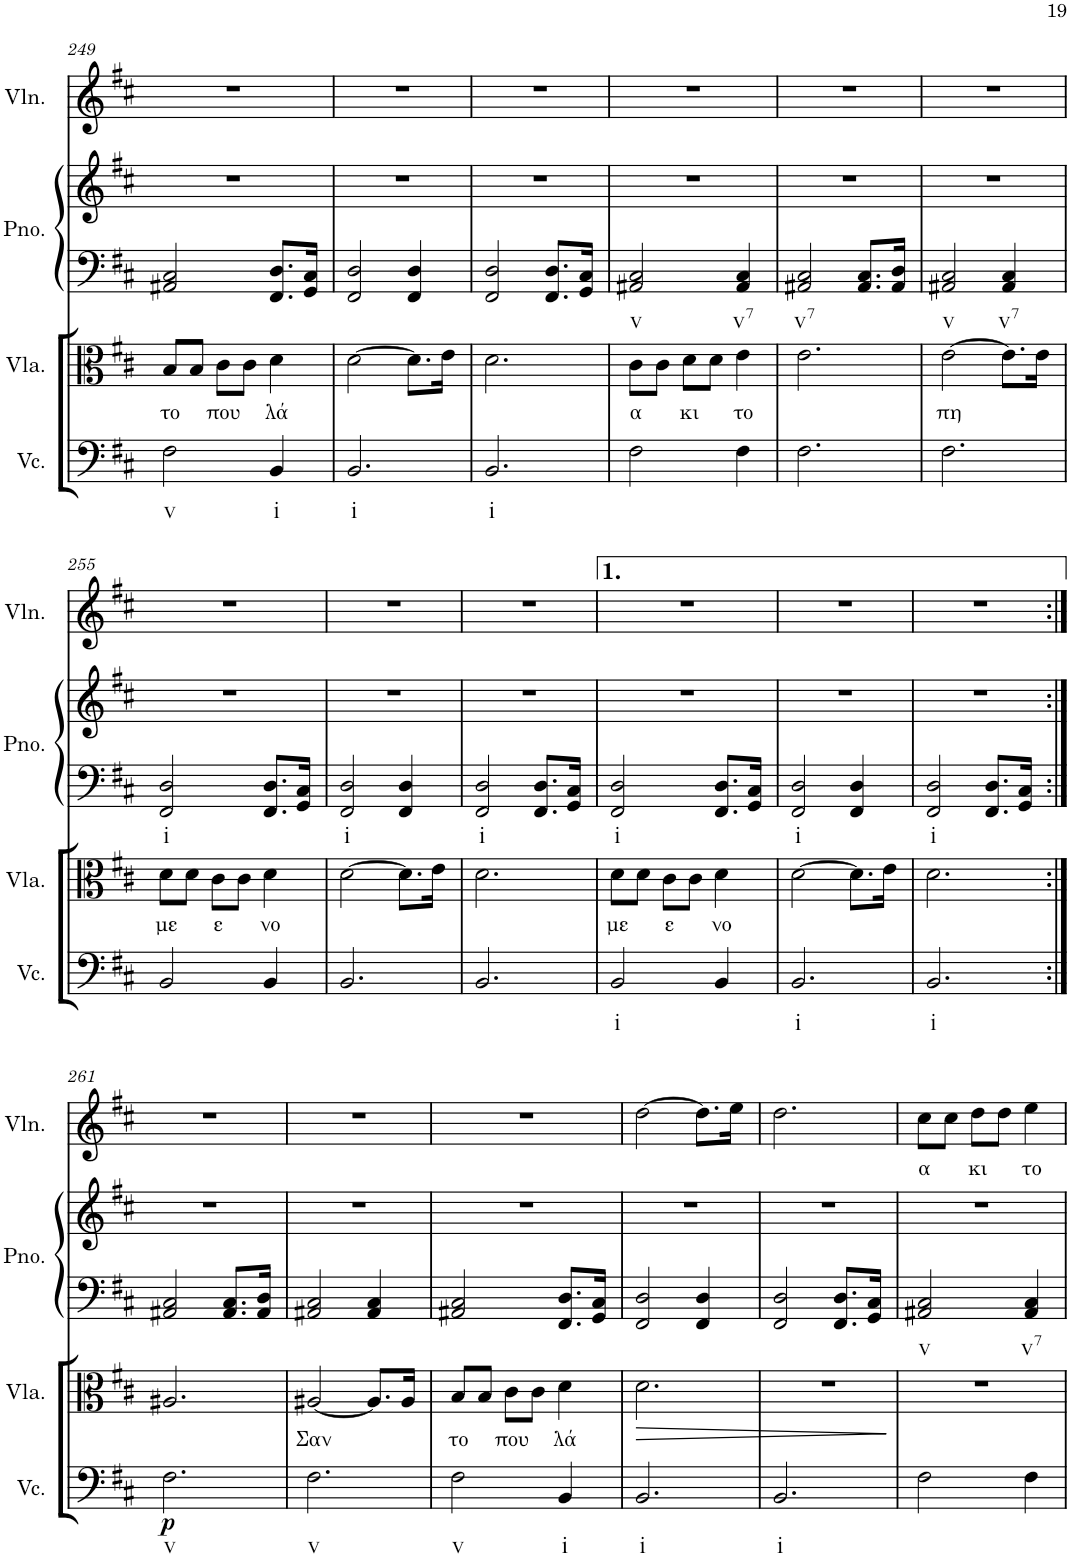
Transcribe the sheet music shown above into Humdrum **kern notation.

**kern	**dynam	**kern	**text	**dynam	**kern	**kern	**kern	**text
*part4	*part4	*part3	*part3	*part3	*part2	*part2	*part1	*part1
*staff5	*staff5	*staff4	*staff4	*staff4	*staff3	*staff2	*staff1	*staff1
*I"Violoncello	*	*I"Viola	*	*	*I"Grand Piano	*	*I"Violin	*
*I'Vc.	*	*I'Vla.	*	*	*I'Pno.	*	*I'Vln.	*
!!LO:PB:g=z
*clefF4	*	*clefC3	*	*	*clefF4	*clefG2	*clefG2	*
*k[f#c#]	*	*k[f#c#]	*	*	*k[f#c#]	*k[f#c#]	*k[f#c#]	*
*M3/4	*	*M3/4	*	*	*M3/4	*M3/4	*M3/4	*
=249	=249	=249	=249	=249	=249	=249	=249	=249
!LO:TX:b:t=v	!	!	!	!	!	!	!	!
!	!	!	!LO:LY:b	!	!	!	!	!
2F#\	.	8B/L	το	.	2AA#X/ 2C#/	2.r	2.r	.
.	.	8B/J	.	.	.	.	.	.
!	!	!	!LO:LY:b	!	!	!	!	!
.	.	8c#\L	που	.	.	.	.	.
.	.	8c#\J	.	.	.	.	.	.
!LO:TX:b:t=i	!	!	!	!	!	!	!	!
!	!	!	!LO:LY:b	!	!	!	!	!
4BB/	.	4d\	λά	.	8.FF#/ 8.D/L	.	.	.
.	.	.	.	.	16GG/ 16C#/Jk	.	.	.
=250	=250	=250	=250	=250	=250	=250	=250	=250
!LO:TX:b:t=i	!	!	!	!	!	!	!	!
2.BB/	.	[2d\	.	.	2FF#/ 2D/	2.r	2.r	.
.	.	8.d\L]	.	.	4FF#/ 4D/	.	.	.
.	.	16e\Jk	.	.	.	.	.	.
=251	=251	=251	=251	=251	=251	=251	=251	=251
!LO:TX:b:t=i	!	!	!	!	!	!	!	!
2.BB/	.	2.d\	.	.	2FF#/ 2D/	2.r	2.r	.
.	.	.	.	.	8.FF#/ 8.D/L	.	.	.
.	.	.	.	.	16GG/ 16C#/Jk	.	.	.
=252	=252	=252	=252	=252	=252	=252	=252	=252
!	!	!	!LO:LY:b	!	!	!	!	!
2F#\	.	8c#\L	α	.	2AA#X/ 2C#/	2.r	2.r	.
.	.	8c#\J	.	.	.	.	.	.
!	!	!	!LO:LY:b	!	!	!	!	!
.	.	8d\L	κι	.	.	.	.	.
.	.	8d\J	.	.	.	.	.	.
!	!	!	!LO:LY:b	!	!	!	!	!
4F#\	.	4e\	το	.	4AA#/ 4C#/	.	.	.
=253	=253	=253	=253	=253	=253	=253	=253	=253
2.F#\	.	2.e\	.	.	2AA#X/ 2C#/	2.r	2.r	.
.	.	.	.	.	8.AA#/ 8.C#/L	.	.	.
.	.	.	.	.	16AA#/ 16D/Jk	.	.	.
=254	=254	=254	=254	=254	=254	=254	=254	=254
!	!	!	!LO:LY:b	!	!	!	!	!
2.F#\	.	[2e\	πη	.	2AA#X/ 2C#/	2.r	2.r	.
.	.	8.e\L]	.	.	4AA#/ 4C#/	.	.	.
.	.	16e\Jk	.	.	.	.	.	.
!!LO:LB:g=z
=255	=255	=255	=255	=255	=255	=255	=255	=255
!	!	!	!LO:LY:b	!	!	!	!	!
2BB/	.	8d\L	με	.	2FF#/ 2D/	2.r	2.r	.
.	.	8d\J	.	.	.	.	.	.
!	!	!	!LO:LY:b	!	!	!	!	!
.	.	8c#\L	ε	.	.	.	.	.
.	.	8c#\J	.	.	.	.	.	.
!	!	!	!LO:LY:b	!	!	!	!	!
4BB/	.	4d\	νο	.	8.FF#/ 8.D/L	.	.	.
.	.	.	.	.	16GG/ 16C#/Jk	.	.	.
=256	=256	=256	=256	=256	=256	=256	=256	=256
2.BB/	.	[2d\	.	.	2FF#/ 2D/	2.r	2.r	.
.	.	8.d\L]	.	.	4FF#/ 4D/	.	.	.
.	.	16e\Jk	.	.	.	.	.	.
=257	=257	=257	=257	=257	=257	=257	=257	=257
2.BB/	.	2.d\	.	.	2FF#/ 2D/	2.r	2.r	.
.	.	.	.	.	8.FF#/ 8.D/L	.	.	.
.	.	.	.	.	16GG/ 16C#/Jk	.	.	.
=258	=258	=258	=258	=258	=258	=258	=258	=258
!LO:TX:b:t=i	!	!	!	!	!	!	!	!
!	!	!	!LO:LY:b	!	!	!	!	!
2BB/	.	8d\L	με	.	2FF#/ 2D/	2.r	2.r	.
.	.	8d\J	.	.	.	.	.	.
!	!	!	!LO:LY:b	!	!	!	!	!
.	.	8c#\L	ε	.	.	.	.	.
.	.	8c#\J	.	.	.	.	.	.
!	!	!	!LO:LY:b	!	!	!	!	!
4BB/	.	4d\	νο	.	8.FF#/ 8.D/L	.	.	.
.	.	.	.	.	16GG/ 16C#/Jk	.	.	.
=259	=259	=259	=259	=259	=259	=259	=259	=259
!LO:TX:b:t=i	!	!	!	!	!	!	!	!
2.BB/	.	[2d\	.	.	2FF#/ 2D/	2.r	2.r	.
.	.	8.d\L]	.	.	4FF#/ 4D/	.	.	.
.	.	16e\Jk	.	.	.	.	.	.
=260	=260	=260	=260	=260	=260	=260	=260	=260
!LO:TX:b:t=i	!	!	!	!	!	!	!	!
2.BB/	.	2.d\	.	.	2FF#/ 2D/	2.r	2.r	.
.	.	.	.	.	8.FF#/ 8.D/L	.	.	.
.	.	.	.	.	16GG/ 16C#/Jk	.	.	.
!!LO:LB:g=z
=261:|!	=261:|!	=261:|!	=261:|!	=261:|!	=261:|!	=261:|!	=261:|!	=261:|!
!LO:TX:b:t=v	!	!	!	!	!	!	!	!
!	!LO:DY:b	!	!	!	!	!	!	!
2.F#\	p	2.A#X/	.	.	2AA#X/ 2C#/	2.r	2.r	.
.	.	.	.	.	8.AA#/ 8.C#/L	.	.	.
.	.	.	.	.	16AA#/ 16D/Jk	.	.	.
=262	=262	=262	=262	=262	=262	=262	=262	=262
!LO:TX:b:t=v	!	!	!	!	!	!	!	!
!	!	!	!LO:LY:b	!	!	!	!	!
2.F#\	.	[2A#X/	Σαν	.	2AA#X/ 2C#/	2.r	2.r	.
.	.	8.A#/L]	.	.	4AA#/ 4C#/	.	.	.
.	.	16A#/Jk	.	.	.	.	.	.
=263	=263	=263	=263	=263	=263	=263	=263	=263
!LO:TX:b:t=v	!	!	!	!	!	!	!	!
!	!	!	!LO:LY:b	!	!	!	!	!
2F#\	.	8B/L	το	.	2AA#X/ 2C#/	2.r	2.r	.
.	.	8B/J	.	.	.	.	.	.
!	!	!	!LO:LY:b	!	!	!	!	!
.	.	8c#\L	που	.	.	.	.	.
.	.	8c#\J	.	.	.	.	.	.
!LO:TX:b:t=i	!	!	!	!	!	!	!	!
!	!	!	!LO:LY:b	!	!	!	!	!
4BB/	.	4d\	λά	.	8.FF#/ 8.D/L	.	.	.
.	.	.	.	.	16GG/ 16C#/Jk	.	.	.
=264	=264	=264	=264	=264	=264	=264	=264	=264
!LO:TX:b:t=i	!	!	!	!	!	!	!	!
!	!	!	!	!LO:HP:b	!	!	!	!
2.BB/	.	2.d\	.	>	2FF#/ 2D/	2.r	[2dd\	.
.	.	.	.	.	4FF#/ 4D/	.	8.dd\L]	.
.	.	.	.	.	.	.	16ee\Jk	.
=265	=265	=265	=265	=265	=265	=265	=265	=265
!LO:TX:b:t=i	!	!	!	!	!	!	!	!
2.BB/	.	2.r	.	.	2FF#/ 2D/	2.r	2.dd\	.
.	.	.	.	.	8.FF#/ 8.D/L	.	.	.
.	.	.	.	.	16GG/ 16C#/Jk	.	.	.
.	.	.	.	]	.	.	.	.
=266	=266	=266	=266	=266	=266	=266	=266	=266
!	!	!	!	!	!	!	!	!LO:LY:b
2F#\	.	2.r	.	.	2AA#X/ 2C#/	2.r	8cc#\L	α
.	.	.	.	.	.	.	8cc#\J	.
!	!	!	!	!	!	!	!	!LO:LY:b
.	.	.	.	.	.	.	8dd\L	κι
.	.	.	.	.	.	.	8dd\J	.
!	!	!	!	!	!	!	!	!LO:LY:b
4F#\	.	.	.	.	4AA#/ 4C#/	.	4ee\	το
=	=	=	=	=	=	=	=	=
*-	*-	*-	*-	*-	*-	*-	*-	*-
